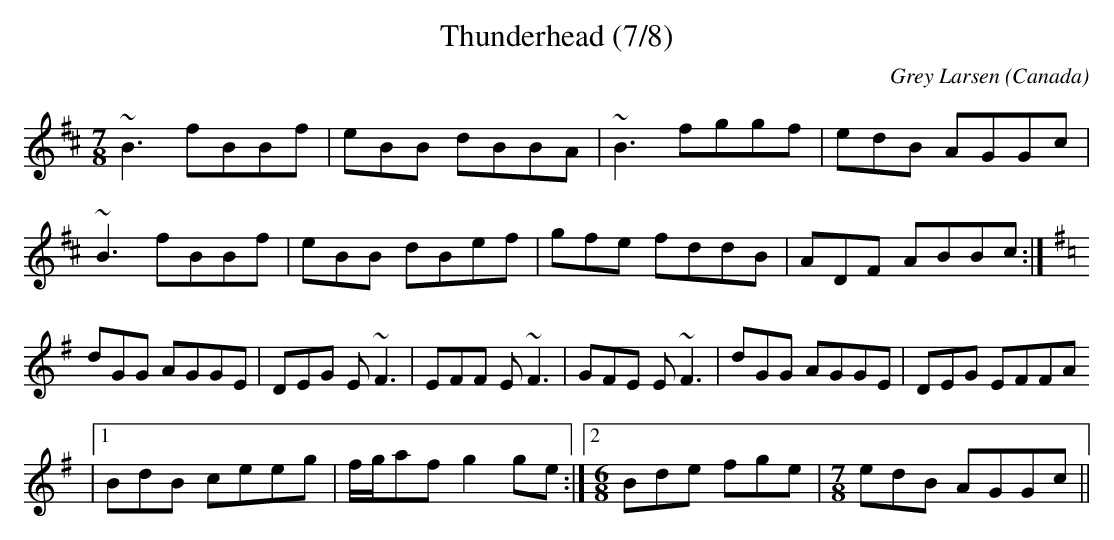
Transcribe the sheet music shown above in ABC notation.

X:1
T:Thunderhead (7/8)
C:Grey Larsen
M:7/8
O:Canada
K:D
~B3 fBBf | eBB dBBA | ~B3 fggf | edB AGGc |
~B3 fBBf | eBB dBef | gfe fddB | ADF ABBc :|
K:G
dGG AGGE | DEG E~F3 | \
EFF E~F3 | GFE E~F3 | \
dGG AGGE | DEG EFFA
|1 BdB ceeg | f/2g/2af g2ge :|2\
M:6/8
Bde fge |\
M:7/8
edB AGGc ||
